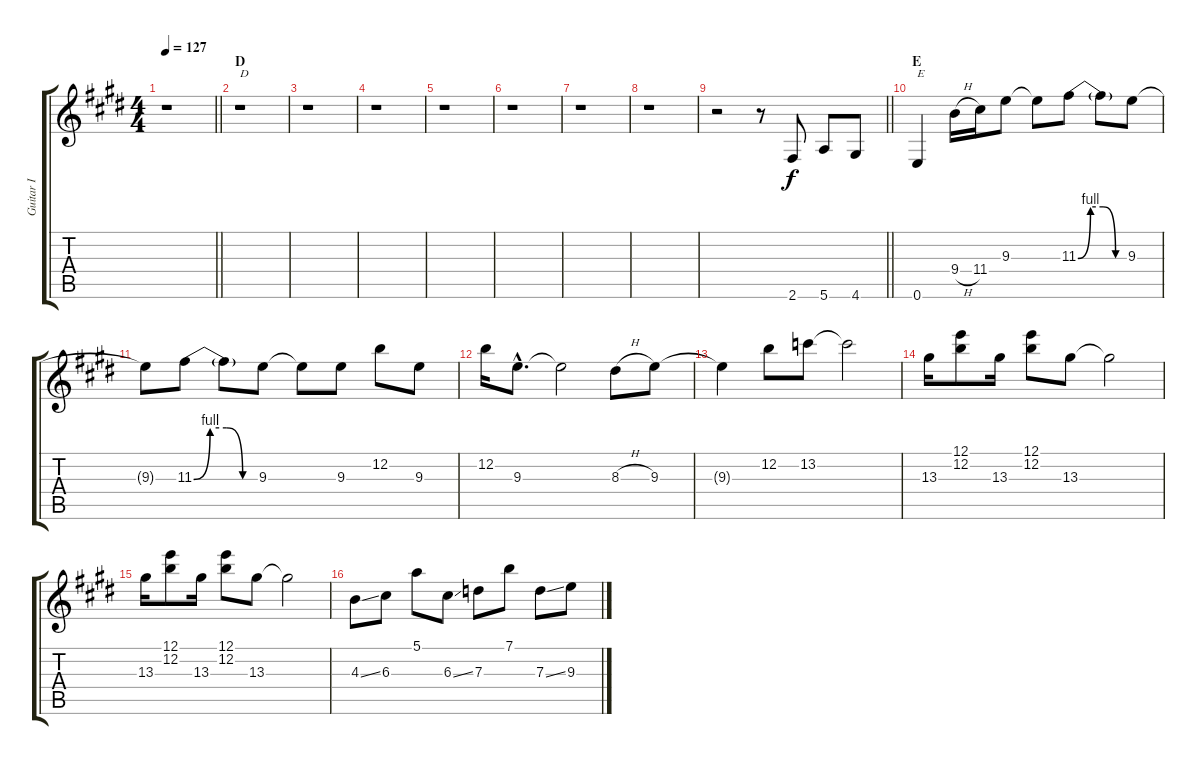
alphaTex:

\track ("Guitar I" "Guitar I") {instrument overdrivenguitar}
\staff {score tabs}
\tuning (E4 B3 G3 D3 A2 E2) {hide}
\ts (4 4)
\tempo 127
\clef g2
\barLineRight lightlight
\ks e
r.1{dy f} |
\section ("" "D")
r.1{txt "D"} |
r.1 |
r.1 |
r.1 |
r.1 |
r.1 |
r.1 |
\barLineRight lightlight
r.2 r.8 2.6.8 5.6.8 4.6.8 |
\section ("" "E")
0.6.4{txt "E"} 9.4{h}.16 11.4.16 9.3.8 9.3{t}.8 11.3{be (custom 0 0 15 4 30 4 45 0 60 0)}.8 11.3{t}.8 9.3.8 |
9.3{t}.8 11.3{be (custom 0 0 15 4 30 4 45 0 60 0)}.8 11.3{t}.8 9.3.8 9.3{t}.8 9.3.8 12.2.8 9.3.8 |
12.2.16 9.3{hac}.8{d} 9.3{t}.2 8.3{h}.8 9.3.8 |
9.3{t}.4 12.2.8 13.2.8 13.2{t}.2 |
13.3.16 (12.1 12.2).8 13.3.16 (12.1 12.2).8 13.3.8 13.3{t}.2 |
13.3.16 (12.1 12.2).8 13.3.16 (12.1 12.2).8 13.3.8 13.3{t}.2 |
4.3{ss}.8 6.3.8 5.1.8 6.3{ss}.8 7.3.8 7.1.8 7.3{ss}.8 9.3.8
